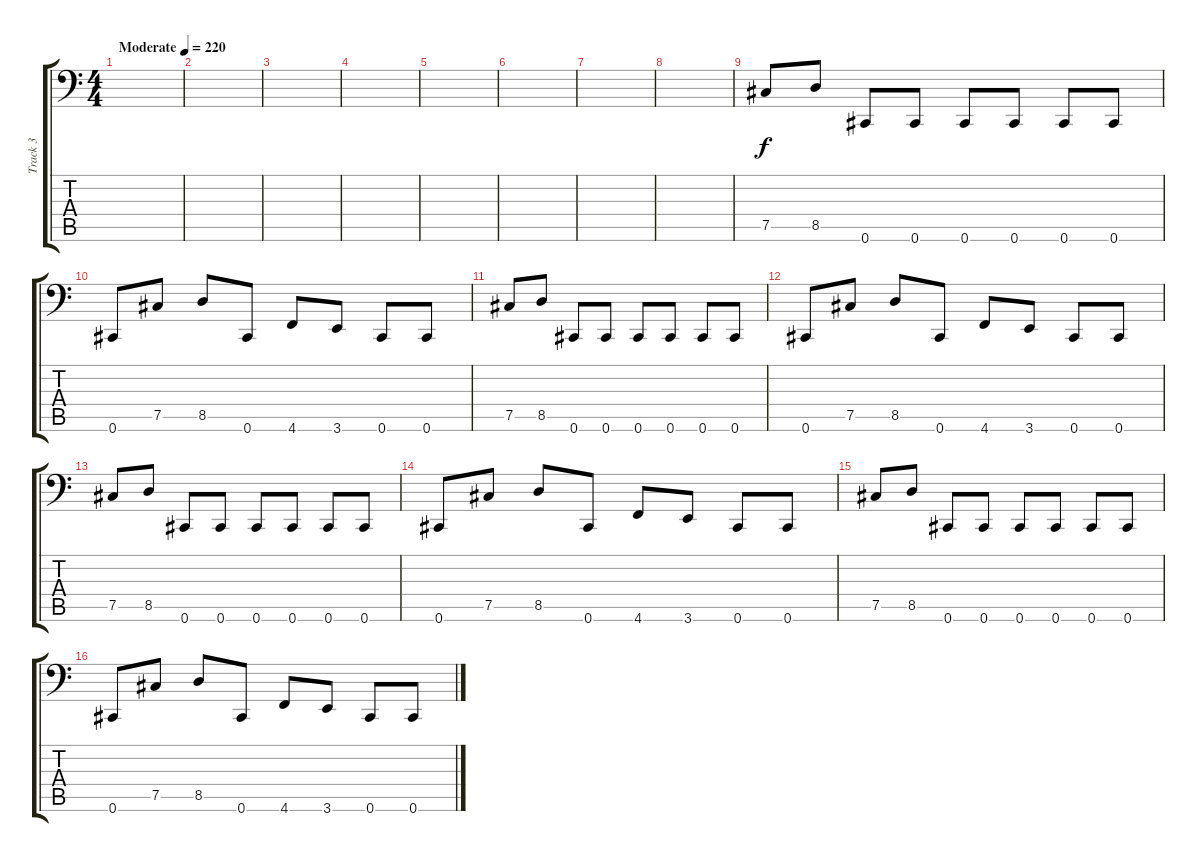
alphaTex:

\track ("Track 3" "Track 3") {instrument electricbasspick}
\staff {score tabs}
\tuning (Db3 Ab2 E2 B1 Gb1 Db1) {hide}
\ts (4 4)
\tempo (220 "Moderate")
\clef f4
\ks c
|
|
|
|
|
|
|
|
7.5.8 8.5.8 0.6.8 0.6.8 0.6.8 0.6.8 0.6.8 0.6.8 |
0.6.8 7.5.8 8.5.8 0.6.8 4.6.8 3.6.8 0.6.8 0.6.8 |
7.5.8 8.5.8 0.6.8 0.6.8 0.6.8 0.6.8 0.6.8 0.6.8 |
0.6.8 7.5.8 8.5.8 0.6.8 4.6.8 3.6.8 0.6.8 0.6.8 |
7.5.8 8.5.8 0.6.8 0.6.8 0.6.8 0.6.8 0.6.8 0.6.8 |
0.6.8 7.5.8 8.5.8 0.6.8 4.6.8 3.6.8 0.6.8 0.6.8 |
7.5.8 8.5.8 0.6.8 0.6.8 0.6.8 0.6.8 0.6.8 0.6.8 |
0.6.8 7.5.8 8.5.8 0.6.8 4.6.8 3.6.8 0.6.8 0.6.8
